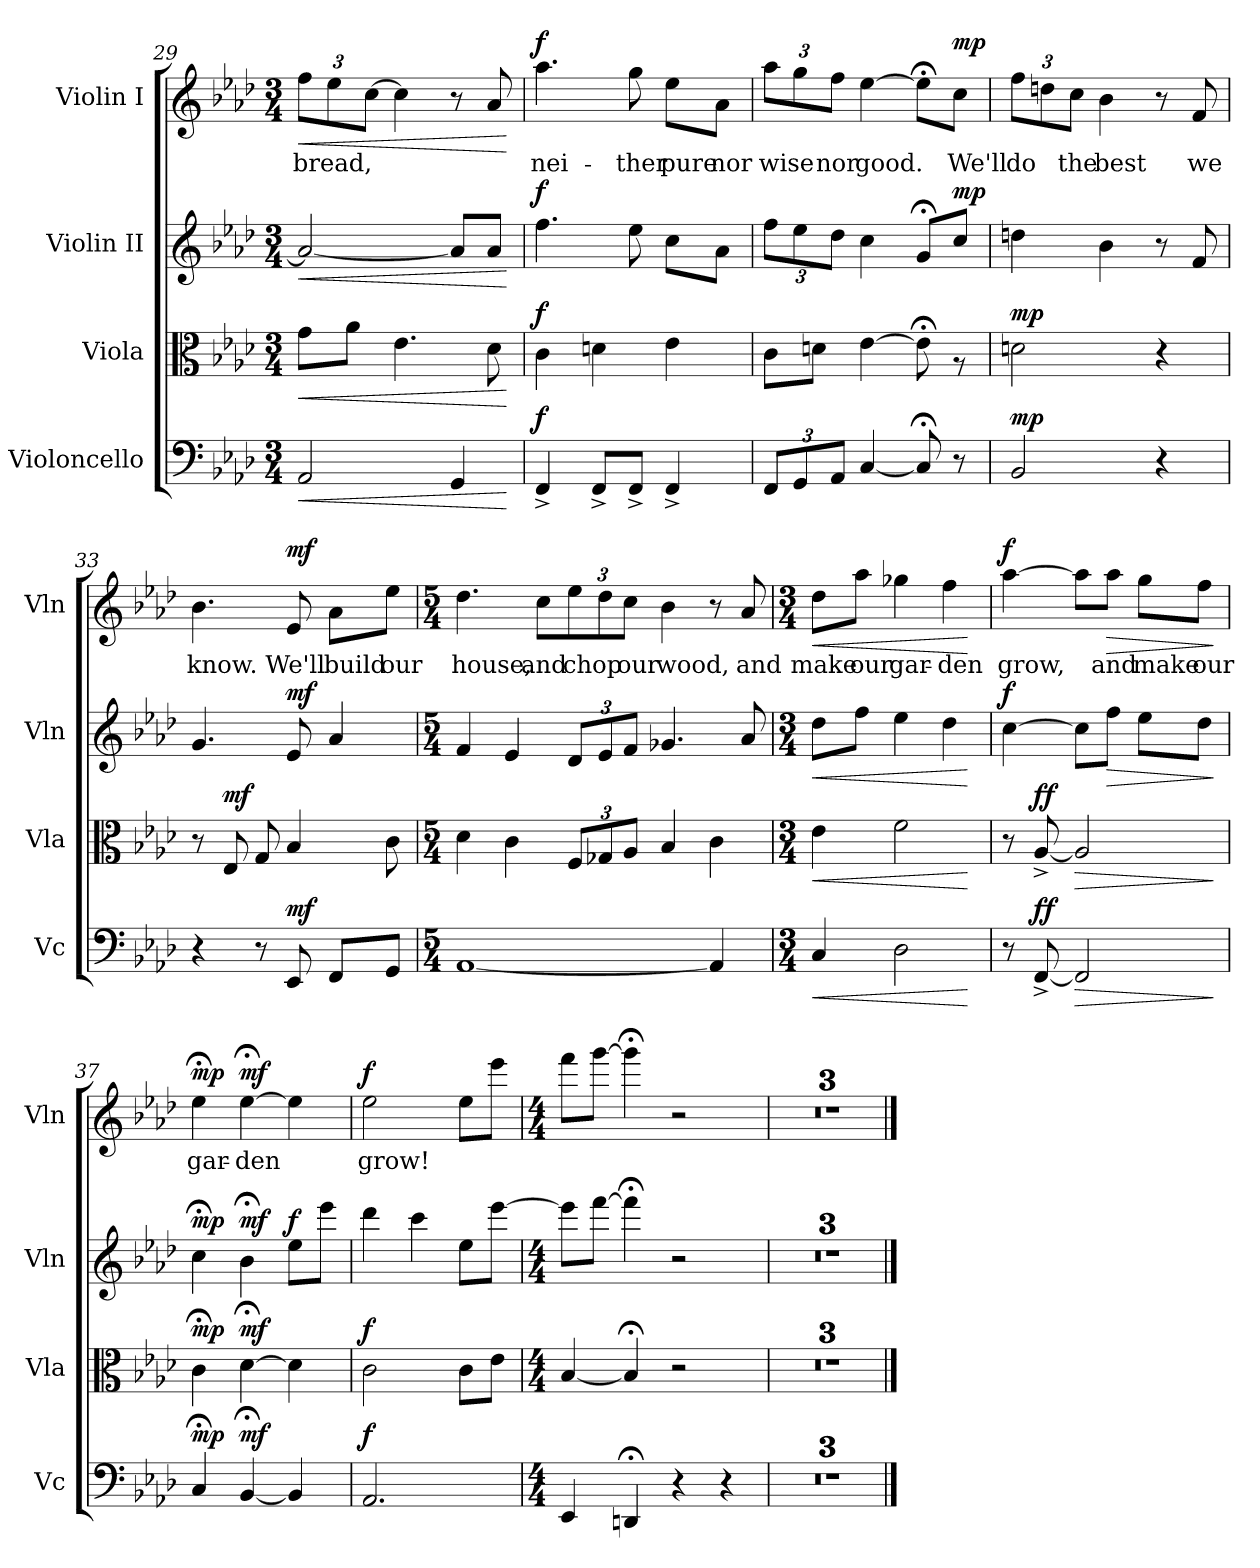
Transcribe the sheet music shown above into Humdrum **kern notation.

**kern	**dynam	**kern	**dynam	**kern	**dynam	**kern	**text	**dynam
*part4	*part4	*part3	*part3	*part2	*part2	*part1	*part1	*part1
*staff4	*staff4	*staff3	*staff3	*staff2	*staff2	*staff1	*staff1	*staff1
*I"Violoncello	*	*I"Viola	*	*I"Violin II	*	*I"Violin I	*	*
*I'Vc	*	*I'Vla	*	*I'Vln	*	*I'Vln	*	*
*clefF4	*	*clefC3	*	*clefG2	*	*clefG2	*	*
*k[b-e-a-d-]	*	*k[b-e-a-d-]	*	*k[b-e-a-d-]	*	*k[b-e-a-d-]	*	*
*M3/4	*	*M3/4	*	*M3/4	*	*M3/4	*	*
=29	=29	=29	=29	=29	=29	=29	=29	=29
!	!LO:HP:b	!	!LO:HP:b	!	!LO:HP:b	!	!	!
*	*	*	*	*	*	*Xbrackettup	*	*
!	!	!	!	!	!	!	!LO:LY:b	!LO:HP:b
2AA-/	<	8g\L	<	2a-/_	<	12ff\L	bread,	<
.	.	.	.	.	.	12ee-\	.	.
.	.	8a-\J	.	.	.	.	.	.
.	.	.	.	.	.	[12cc\J	.	.
.	.	4.e-\	.	.	.	4cc\]	.	.
4GG/	.	.	.	8a-/L]	.	8r	.	.
.	.	8d-\	.	8a-/J	.	8a-/	.	.
.	[	.	[	.	[	.	.	[
=30	=30	=30	=30	=30	=30	=30	=30	=30
!	!LO:DY:a	!	!LO:DY:a	!	!LO:DY:a	!	!LO:LY:b	!LO:DY:a
4FF^/	f	4c\	f	4.ff\	f	4.aa-\	nei-	f
8FF^/L	.	4dn\	.	.	.	.	.	.
!	!	!	!	!	!	!	!LO:LY:b	!
8FF^/J	.	.	.	8ee-\	.	8gg\	-ther	.
!	!	!	!	!	!	!	!LO:LY:b	!
4FF^/	.	4e-\	.	8cc\L	.	8ee-\L	pure	.
!	!	!	!	!	!	!	!LO:LY:b	!
.	.	.	.	8a-\J	.	8a-\J	nor	.
!!LO:LB:g=z
=31	=31	=31	=31	=31	=31	=31	=31	=31
*Xbrackettup	*	*	*	*Xbrackettup	*	*	*	*
!	!	!	!	!	!	!	!LO:LY:b	!
12FF/L	.	8c\L	.	12ff\L	.	12aa-\L	wise	.
12GG/	.	.	.	12ee-\	.	12gg\	.	.
.	.	8dn\J	.	.	.	.	.	.
!	!	!	!	!	!	!	!LO:LY:b	!
12AA-/J	.	.	.	12dd-\J	.	12ff\J	nor	.
!	!	!	!	!	!	!	!LO:LY:b	!
[4C/	.	[4e-\	.	4cc\	.	[4ee-\	good.	.
8C;<Z/]	.	8e-;<Z\]	.	8g;<Z/L	.	8ee-;<Z\L]	.	.
!	!	!	!	!	!LO:DY:a	!	!LO:LY:b	!LO:DY:a
8r	.	8rA	.	8cc/J	mp	8cc\J	We'll	mp
=32	=32	=32	=32	=32	=32	=32	=32	=32
!	!LO:DY:a	!	!LO:DY:a	!	!	!	!LO:LY:b	!
2BB-/	mp	2dn\	mp	4ddn\	.	12ff\L	do	.
.	.	.	.	.	.	12ddn\	.	.
!	!	!	!	!	!	!	!LO:LY:b	!
.	.	.	.	.	.	12cc\J	the	.
!	!	!	!	!	!	!	!LO:LY:b	!
.	.	.	.	4b-\	.	4b-\	best	.
4r	.	4r	.	8r	.	8r	.	.
!	!	!	!	!	!	!	!LO:LY:b	!
.	.	.	.	8f/	.	8f/	we	.
=33	=33	=33	=33	=33	=33	=33	=33	=33
!	!	!	!	!	!	!	!LO:LY:b	!
4r	.	8r	.	4.g/	.	4.b-\	know.	.
!	!	!	!LO:DY:a	!	!	!	!	!
.	.	8E-/	mf	.	.	.	.	.
8r	.	8G/	.	.	.	.	.	.
!	!LO:DY:a	!	!	!	!LO:DY:a	!	!LO:LY:b	!LO:DY:a
8EE-/	mf	4B-/	.	8e-/	mf	8e-/	We'll	mf
!	!	!	!	!	!	!	!LO:LY:b	!
8FF/L	.	.	.	4a-/	.	8a-\L	build	.
!	!	!	!	!	!	!	!LO:LY:b	!
8GG/J	.	8c\	.	.	.	8ee-\J	our	.
!!LO:PB:g=z
=34	=34	=34	=34	=34	=34	=34	=34	=34
*M5/4	*	*M5/4	*	*M5/4	*	*M5/4	*	*
!	!	!	!	!	!	!	!LO:LY:b	!
[1AA-	.	4d-\	.	4f/	.	4.dd-\	house,	.
.	.	4c\	.	4e-/	.	.	.	.
!	!	!	!	!	!	!	!LO:LY:b	!
.	.	.	.	.	.	8cc\L	and	.
*	*	*Xbrackettup	*	*	*	*	*	*
!	!	!	!	!	!	!	!LO:LY:b	!
.	.	12F/L	.	12d-/L	.	12ee-\	chop	.
.	.	12G-X/	.	12e-/	.	12dd-\	.	.
!	!	!	!	!	!	!	!LO:LY:b	!
.	.	12A-/J	.	12f/J	.	12cc\J	our	.
!	!	!	!	!	!	!	!LO:LY:b	!
.	.	4B-/	.	4.g-X/	.	4b-\	wood,	.
4AA-/]	.	4c\	.	.	.	8r	.	.
!	!	!	!	!	!	!	!LO:LY:b	!
.	.	.	.	8a-/	.	8a-/	and	.
=35	=35	=35	=35	=35	=35	=35	=35	=35
*M3/4	*	*M3/4	*	*M3/4	*	*M3/4	*	*
!	!LO:HP:b	!	!LO:HP:b	!	!LO:HP:b	!	!LO:LY:b	!LO:HP:b
4C/	<	4e-\	<	8dd-\L	<	8dd-\L	make	<
!	!	!	!	!	!	!	!LO:LY:b	!
.	.	.	.	8ff\J	.	8aa-\J	our	.
!	!	!	!	!	!	!	!LO:LY:b	!
2D-\	.	2f\	.	4ee-\	.	4gg-X\	gar-	.
!	!	!	!	!	!	!	!LO:LY:b	!
.	.	.	.	4dd-\	.	4ff\	-den	.
.	[	.	[	.	[	.	.	[
=36	=36	=36	=36	=36	=36	=36	=36	=36
!	!	!	!	!	!LO:DY:a	!	!LO:LY:b	!LO:DY:a
8r	.	8r	.	[4cc\	f	[4aa-\	grow,	f
!	!LO:DY:a	!	!LO:DY:a	!	!	!	!	!
[8FF^/	ff	[8A-^/	ff	.	.	.	.	.
!	!LO:HP:b	!	!LO:HP:b	!	!	!	!	!
2FF/]	>	2A-/]	>	8cc\L]	.	8aa-\L]	.	.
!	!	!	!	!	!LO:HP:b	!	!LO:LY:b	!LO:HP:b
.	.	.	.	8ff\J	>	8aa-\J	and	>
!	!	!	!	!	!	!	!LO:LY:b	!
.	.	.	.	8ee-\L	.	8gg\L	make	.
!	!	!	!	!	!	!	!LO:LY:b	!
.	.	.	.	8dd-\J	.	8ff\J	our	.
.	]	.	]	.	]	.	.	]
=37	=37	=37	=37	=37	=37	=37	=37	=37
!	!LO:DY:a	!	!LO:DY:a	!	!LO:DY:a	!	!LO:LY:b	!LO:DY:a
4C;</	mp	4c;<\	mp	4cc;<\	mp	4ee-;<\	gar-	mp
!	!LO:DY:a	!	!LO:DY:a	!	!LO:DY:a	!	!LO:LY:b	!LO:DY:a
[4BB-;</	mf	[4d-;<\	mf	4b-;<\	mf	[4ee-;<\	-den	mf
!	!	!	!	!	!LO:DY:a	!	!	!
4BB-/]	.	4d-\]	.	8ee-\L	f	4ee-\]	.	.
.	.	.	.	8eee-\J	.	.	.	.
!!LO:LB:g=z
=38	=38	=38	=38	=38	=38	=38	=38	=38
!	!LO:DY:a	!	!LO:DY:a	!	!	!	!LO:LY:b	!LO:DY:a
2.AA-/	f	2c\	f	4ddd-\	.	2ee-\	grow!	f
.	.	.	.	4ccc\	.	.	.	.
.	.	8c\L	.	8ee-\L	.	8ee-\L	.	.
.	.	8e-\J	.	[8eee-\J	.	8eee-\J	.	.
=39	=39	=39	=39	=39	=39	=39	=39	=39
*M4/4	*	*M4/4	*	*M4/4	*	*M4/4	*	*
4EE-/	.	[4B-/	.	8eee-\L]	.	8fff\L	.	.
.	.	.	.	[8fff\J	.	[8ggg\J	.	.
4DDn;</	.	4B-;</]	.	4fff;<\]	.	4ggg;<\]	.	.
4r	.	2r	.	2r	.	2r	.	.
4r	.	.	.	.	.	.	.	.
=40	=40	=40	=40	=40	=40	=40	=40	=40
1r	.	1r	.	1r	.	1r	.	.
=41	=41	=41	=41	=41	=41	=41	=41	=41
1r	.	1r	.	1r	.	1r	.	.
=42	=42	=42	=42	=42	=42	=42	=42	=42
1r	.	1r	.	1r	.	1r	.	.
==	==	==	==	==	==	==	==	==
*-	*-	*-	*-	*-	*-	*-	*-	*-
